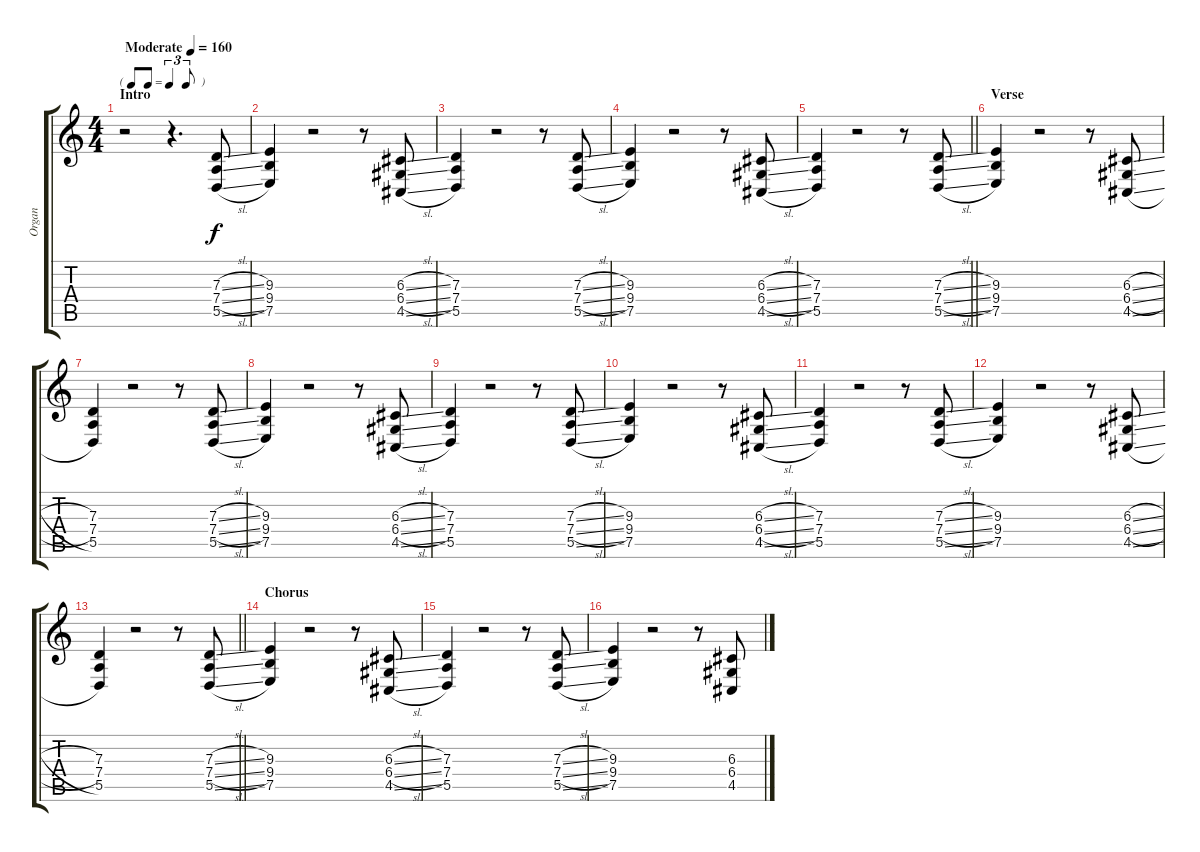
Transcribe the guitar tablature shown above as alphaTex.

\track ("Organ" "Organ") {instrument rockorgan}
\staff {score tabs}
\tuning (E4 B3 G3 D3 A2 E2) {hide}
\ts (4 4)
\tf triplet8th
\section ("" "Intro")
\tempo (160 "Moderate")
\clef g2
\ks c
r.2{dy f instrument rockorgan} r.4{d} (7.3{sl} 7.4{sl} 5.5{sl}).8 |
(9.3 9.4 7.5).4 r.2 r.8 (6.3{sl} 6.4{sl} 4.5{sl}).8 |
(7.3 7.4 5.5).4 r.2 r.8 (7.3{sl} 7.4{sl} 5.5{sl}).8 |
(9.3 9.4 7.5).4 r.2 r.8 (6.3{sl} 6.4{sl} 4.5{sl}).8 |
\barLineRight lightlight
(7.3 7.4 5.5).4 r.2 r.8 (7.3{sl} 7.4{sl} 5.5{sl}).8 |
\section ("" "Verse")
(9.3 9.4 7.5).4 r.2 r.8 (6.3{sl} 6.4{sl} 4.5{sl}).8 |
(7.3 7.4 5.5).4 r.2 r.8 (7.3{sl} 7.4{sl} 5.5{sl}).8 |
(9.3 9.4 7.5).4 r.2 r.8 (6.3{sl} 6.4{sl} 4.5{sl}).8 |
(7.3 7.4 5.5).4 r.2 r.8 (7.3{sl} 7.4{sl} 5.5{sl}).8 |
(9.3 9.4 7.5).4 r.2 r.8 (6.3{sl} 6.4{sl} 4.5{sl}).8 |
(7.3 7.4 5.5).4 r.2 r.8 (7.3{sl} 7.4{sl} 5.5{sl}).8 |
(9.3 9.4 7.5).4 r.2 r.8 (6.3{sl} 6.4{sl} 4.5{sl}).8 |
\barLineRight lightlight
(7.3 7.4 5.5).4 r.2 r.8 (7.3{sl} 7.4{sl} 5.5{sl}).8 |
\section ("" "Chorus")
(9.3 9.4 7.5).4 r.2 r.8 (6.3{sl} 6.4{sl} 4.5{sl}).8 |
(7.3 7.4 5.5).4 r.2 r.8 (7.3{sl} 7.4{sl} 5.5{sl}).8 |
(9.3 9.4 7.5).4 r.2 r.8 (6.3{sl} 6.4{sl} 4.5{sl}).8
